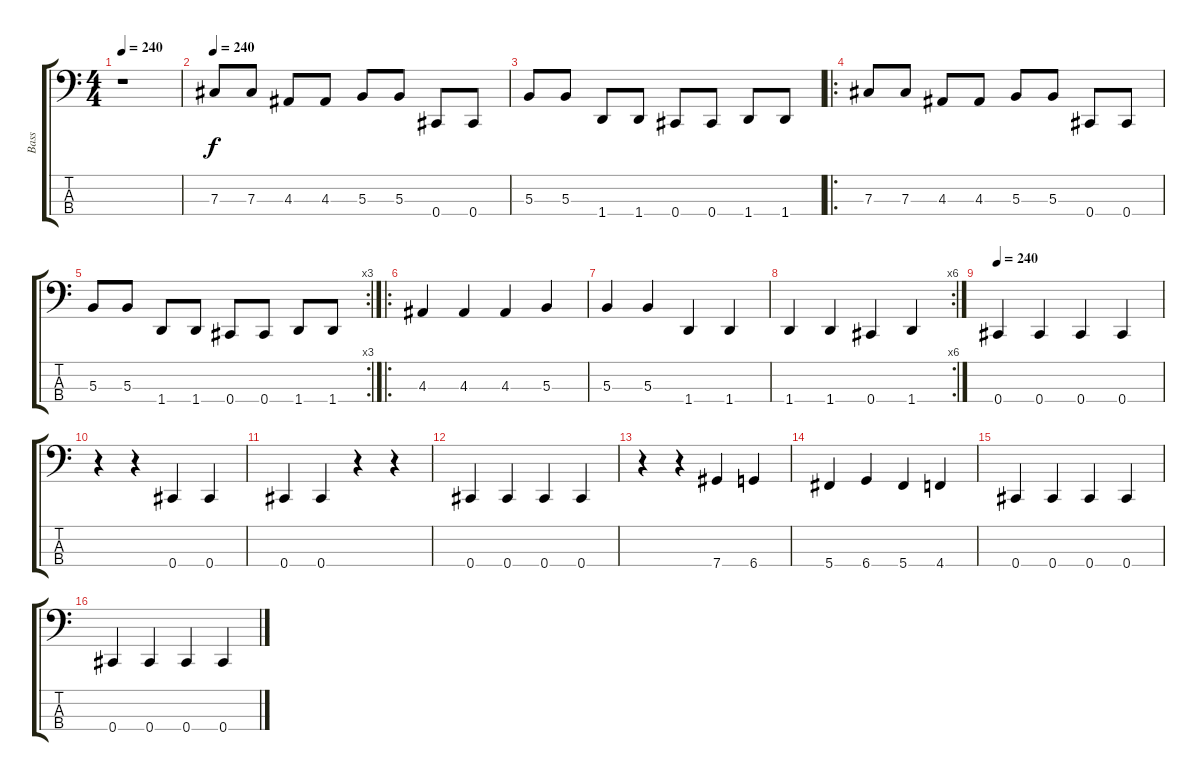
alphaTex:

\track ("Bass" "Bass") {instrument electricbasspick}
\staff {score tabs}
\tuning (E2 B1 Gb1 Db1) {hide}
\ts (4 4)
\tempo 240
\clef f4
\ks c
r.1{dy f instrument electricbasspick} |
\tempo 240
7.3.8 7.3.8 4.3.8 4.3.8 5.3.8 5.3.8 0.4.8 0.4.8 |
5.3.8 5.3.8 1.4.8 1.4.8 0.4.8 0.4.8 1.4.8 1.4.8 |
\ro
7.3.8 7.3.8 4.3.8 4.3.8 5.3.8 5.3.8 0.4.8 0.4.8 |
\rc 3
5.3.8 5.3.8 1.4.8 1.4.8 0.4.8 0.4.8 1.4.8 1.4.8 |
\ro
4.3.4 4.3.4 4.3.4 5.3.4 |
5.3.4 5.3.4 1.4.4 1.4.4 |
\rc 6
1.4.4 1.4.4 0.4.4 1.4.4 |
\tempo 240
0.4.4 0.4.4 0.4.4 0.4.4 |
r.4 r.4 0.4.4 0.4.4 |
0.4.4 0.4.4 r.4 r.4 |
0.4.4 0.4.4 0.4.4 0.4.4 |
r.4 r.4 7.4.4 6.4.4 |
5.4.4 6.4.4 5.4.4 4.4.4 |
0.4.4 0.4.4 0.4.4 0.4.4 |
0.4.4 0.4.4 0.4.4 0.4.4
